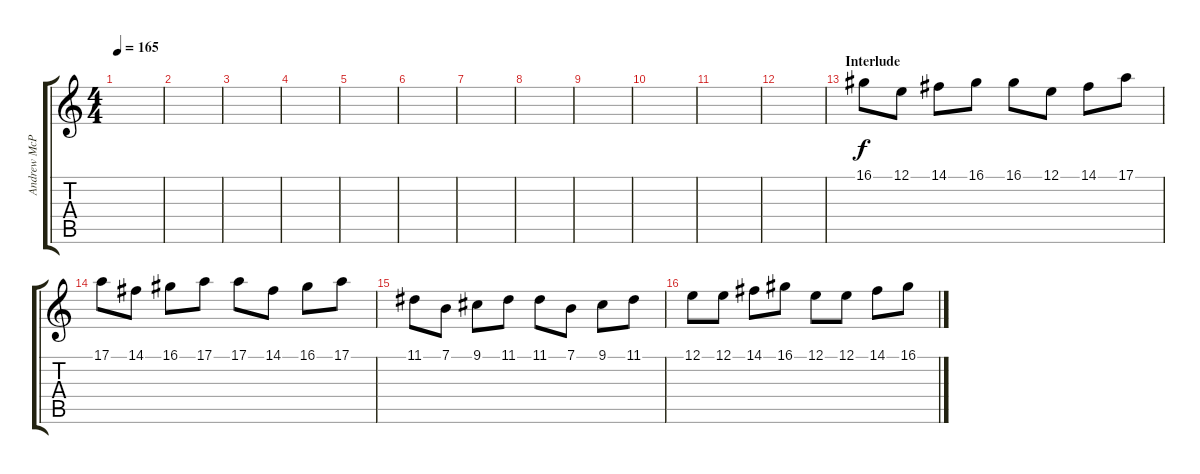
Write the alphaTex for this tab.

\track ("Andrew McPauls (Keyb)" "Andrew McP") {instrument stringensemble1}
\staff {score tabs}
\tuning (E4 B3 G3 D3 A2 E2) {hide}
\ts (4 4)
\tempo 165
\clef g2
\ks c
|
|
|
|
|
|
|
|
|
|
|
|
\section ("" "Interlude")
16.1.8{volume 9 instrument lead2sawtooth} 12.1.8 14.1.8 16.1.8 16.1.8 12.1.8 14.1.8 17.1.8 |
17.1.8 14.1.8 16.1.8 17.1.8 17.1.8 14.1.8 16.1.8 17.1.8 |
11.1.8 7.1.8 9.1.8 11.1.8 11.1.8 7.1.8 9.1.8 11.1.8 |
12.1.8 12.1.8 14.1.8 16.1.8 12.1.8 12.1.8 14.1.8 16.1.8
